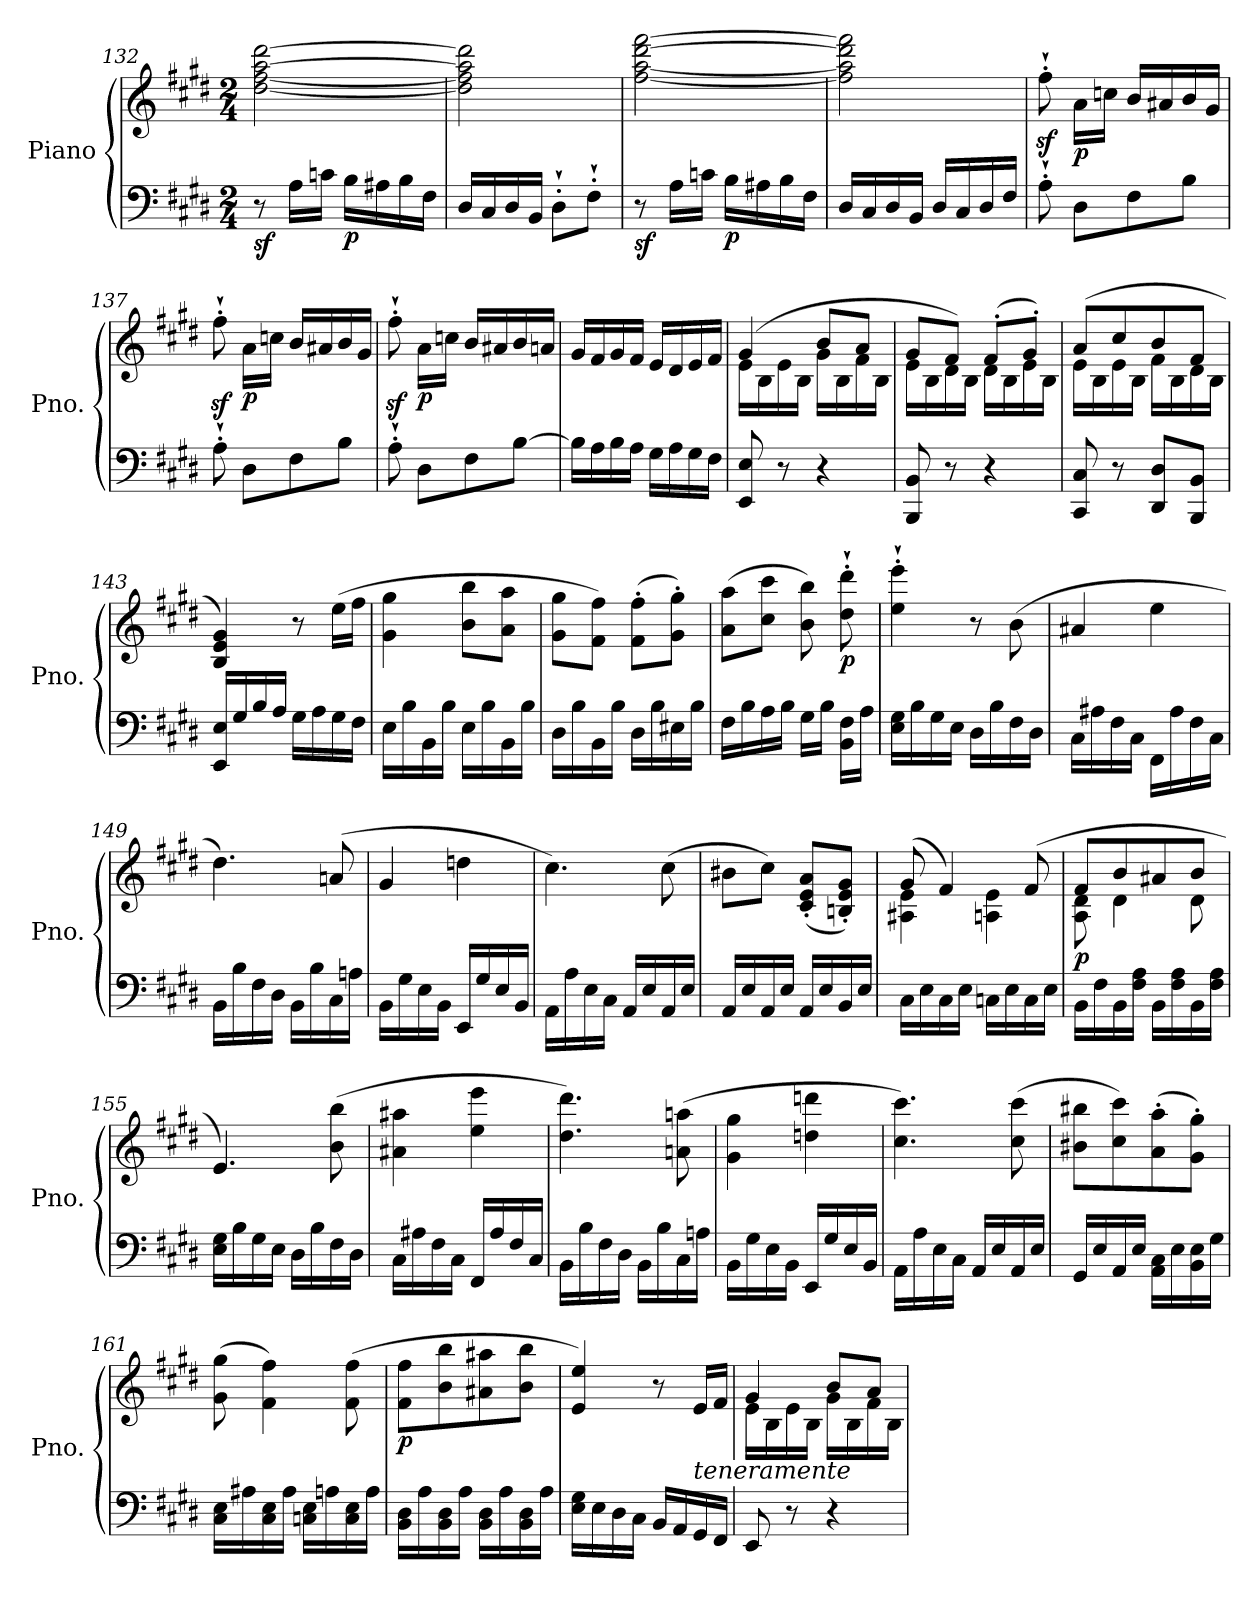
**kern	**kern	**dynam
*part1	*part1	*part1
*staff2	*staff1	*staff1/2
*I"Piano	*	*
*I'Pno.	*	*
*clefF4	*clefG2	*
*k[f#c#g#d#]	*k[f#c#g#d#]	*
*M2/4	*M2/4	*
=132	=132	=132
!	!	!LO:DY:b=2
8r	[2dd#\ [2ff#\ [2aa\ [2ddd#\	sf
16A\LL	.	.
16cn\JJ	.	.
!	!	!LO:DY:b=2
16B\LL	.	p
16A#X\	.	.
16B\	.	.
16F#\JJ	.	.
!!LO:LB:g=z
=133	=133	=133
16D#/LL	2dd#\] 2ff#\] 2aa\] 2ddd#\]	.
16C#/	.	.
16D#/	.	.
16BB/JJ	.	.
8D#'`\L	.	.
8F#'`\J	.	.
!!LO:PB:g=z
=134	=134	=134
!	!	!LO:DY:b=2
8r	[2ff#\ [2aa\ [2ddd#\ [2fff#\	sf
16A\LL	.	.
16cn\JJ	.	.
!	!	!LO:DY:b=2
16B\LL	.	p
16A#X\	.	.
16B\	.	.
16F#\JJ	.	.
=135	=135	=135
16D#/LL	2ff#\] 2aa\] 2ddd#\] 2fff#\]	.
16C#/	.	.
16D#/	.	.
16BB/JJ	.	.
16D#/LL	.	.
16C#/	.	.
16D#/	.	.
16F#/JJ	.	.
=136	=136	=136
8A'`\	8ff#z<'`\	.
!	!	!LO:DY:b
8D#\L	16a\LL	p
.	16ccn\JJ	.
8F#\	16b/LL	.
.	16a#X/	.
8B\J	16b/	.
.	16g#/JJ	.
=137	=137	=137
8A'`\	8ff#z<'`\	.
!	!	!LO:DY:b
8D#\L	16a\LL	p
.	16ccn\JJ	.
8F#\	16b/LL	.
.	16a#X/	.
8B\J	16b/	.
.	16g#/JJ	.
!!LO:LB:g=z
=138	=138	=138
8A'`\	8ff#z<'`\	.
!	!	!LO:DY:b
8D#\L	16a\LL	p
.	16ccn\JJ	.
8F#\	16b/LL	.
.	16a#X/	.
[8B\J	16b/	.
.	16an/JJ	.
=139	=139	=139
16B\LL]	16g#/LL	.
16A\	16f#/	.
16B\	16g#/	.
16A\JJ	16f#/JJ	.
16G#\LL	16e/LL	.
16A\	16d#/	.
16G#\	16e/	.
16F#\JJ	16f#/JJ	.
=140	=140	=140
*	*^	*
8EE/ 8E/	(4g#/	16e\LL	.
.	.	16B\	.
8r	.	16e\	.
.	.	16B\JJ	.
4r	8b/L	16g#\LL	.
.	.	16B\	.
.	8a/J	16f#\	.
.	.	16B\JJ	.
=141	=141	=141	=141
8BBB/ 8BB/	8g#/L	16e\LL	.
.	.	16B\	.
8r	8f#/J)	16d#\	.
.	.	16B\JJ	.
4r	(>8f#'/L	16d#\LL	.
.	.	16B\	.
.	8g#'/J)	16e\	.
.	.	16B\JJ	.
!!LO:LB:g=z	!!
=142	=142	=142	=142
8CC#/ 8C#/	(8a/L	16e\LL	.
.	.	16B\	.
8r	8cc#/	16e\	.
.	.	16B\JJ	.
8DD#/ 8D#/L	8b/	16f#\LL	.
.	.	16B\	.
8BBB/ 8BB/J	8f#/J	16d#\	.
.	.	16B\JJ	.
*	*v	*v	*
=143	=143	=143
16EE/ 16E/LL	4B/ 4e/ 4g#/)	.
16G#/	.	.
16B/	.	.
16A/JJ	.	.
16G#\LL	8r	.
16A\	.	.
16G#\	(16ee\LL	.
16F#\JJ	16ff#\JJ	.
=144	=144	=144
16E\LL	4g#\ 4gg#\	.
16B\	.	.
16BB\	.	.
16B\JJ	.	.
16E\LL	8b\ 8bb\L	.
16B\	.	.
16BB\	8a\ 8aa\J	.
16B\JJ	.	.
=145	=145	=145
16D#\LL	8g#\ 8gg#\L	.
16B\	.	.
16BB\	8f#\ 8ff#\J)	.
16B\JJ	.	.
16D#\LL	(8f#\' 8ff#\'L	.
16B\	.	.
16E#X\	8g#\' 8gg#\'J)	.
16B\JJ	.	.
!!LO:LB:g=z
=146	=146	=146
!	!	!LO:DY:b
16F#\LL	(8a\ 8aa\L	other-dynamics
16B\	.	.
16A\	8cc#\ 8ccc#\J	.
16B\JJ	.	.
16G#\LL	8b\ 8bb\)	.
16B\JJ	.	.
!	!	!LO:DY:b
16BB\ 16F#\LL	8dd#\'` 8ddd#\'`	p
16A\JJ	.	.
=147	=147	=147
16E\ 16G#\LL	4ee\'` 4eee\'`	.
16B\	.	.
16G#\	.	.
16E\JJ	.	.
16D#\LL	8r	.
16B\	.	.
16F#\	(8b\	.
16D#\JJ	.	.
=148	=148	=148
16C#\LL	4a#X/	.
16A#X\	.	.
16F#\	.	.
16C#\JJ	.	.
16FF#\LL	4ee\	.
16A#\	.	.
16F#\	.	.
16C#\JJ	.	.
=149	=149	=149
16BB\LL	4.dd#\)	.
16B\	.	.
16F#\	.	.
16D#\JJ	.	.
16BB\LL	.	.
16B\	.	.
16C#\	(8an/	.
16An\JJ	.	.
!!LO:LB:g=z
=150	=150	=150
16BB\LL	4g#/	.
16G#\	.	.
16E\	.	.
16BB\JJ	.	.
16EE/LL	4ddn\	.
16G#/	.	.
16E/	.	.
16BB/JJ	.	.
=151	=151	=151
16AA\LL	4.cc#\)	.
16A\	.	.
16E\	.	.
16C#\JJ	.	.
16AA/LL	.	.
16E/	.	.
!	!	!LO:DY:b
16AA/	(8cc#\	other-dynamics
16E/JJ	.	.
=152	=152	=152
16AA/LL	8b#X\L	.
16E/	.	.
16AA/	8cc#\J)	.
16E/JJ	.	.
16AA/LL	(>8c#/' 8e/' 8a/'L	.
16E/	.	.
16BB/	8Bn/' 8e/' 8g#/'J)	.
16E/JJ	.	.
=153	=153	=153
*	*^	*
16C#\LL	(>8g#/	4A#X\ 4e\	.
16E\	.	.	.
16C#\	4f#/)	.	.
16E\JJ	.	.	.
16Cn\LL	.	4An\ 4e\	.
16E\	.	.	.
16C\	(8f#/	.	.
16E\JJ	.	.	.
!!LO:LB:g=z	!!
=154	=154	=154	=154
!	!	!	!LO:DY:b
16BB\LL	8f#/L	8A\ 8d#\	p
16F#\	.	.	.
16BB\	8b/	4d#\	.
16F#\ 16A\JJ	.	.	.
16BB\LL	8a#X/	.	.
16F#\ 16A\	.	.	.
16BB\	8b/J	8d#\	.
16F#\ 16A\JJ	.	.	.
*	*v	*v	*
=155	=155	=155
16E\ 16G#\LL	4.e/)	.
16B\	.	.
16G#\	.	.
16E\JJ	.	.
16D#\LL	.	.
16B\	.	.
16F#\	(8b\ 8bb\	.
16D#\JJ	.	.
=156	=156	=156
16C#\LL	4a#X\ 4aa#X\	.
16A#X\	.	.
16F#\	.	.
16C#\JJ	.	.
16FF#/LL	4ee\ 4eee\	.
16A#/	.	.
16F#/	.	.
16C#/JJ	.	.
=157	=157	=157
16BB\LL	4.dd#\ 4.ddd#\)	.
16B\	.	.
16F#\	.	.
16D#\JJ	.	.
16BB\LL	.	.
16B\	.	.
16C#\	(8an\ 8aan\	.
16An\JJ	.	.
!!LO:PB:g=z
=158	=158	=158
16BB\LL	4g#\ 4gg#\	.
16G#\	.	.
16E\	.	.
16BB\JJ	.	.
16EE/LL	4ddn\ 4dddn\	.
16G#/	.	.
16E/	.	.
16BB/JJ	.	.
=159	=159	=159
16AA\LL	4.cc#\ 4.ccc#\)	.
16A\	.	.
16E\	.	.
16C#\JJ	.	.
16AA/LL	.	.
16E/	.	.
!	!	!LO:DY:b
16AA/	(8cc#\ 8ccc#\	other-dynamics
16E/JJ	.	.
=160	=160	=160
16GG#/LL	8b#X\ 8bb#X\L	.
16E/	.	.
16AA/	8cc#\ 8ccc#\)	.
16E/JJ	.	.
16AA\ 16C#\LL	(8a\' 8aa\'	.
16E\	.	.
16BB\ 16E\	8g#\' 8gg#\'J)	.
16G#\JJ	.	.
=161	=161	=161
16C#\ 16E\LL	(8g#\ 8gg#\	.
16A#X\	.	.
16C#\ 16E\	4f#\ 4ff#\)	.
16A#\JJ	.	.
16Cn\ 16E\LL	.	.
16An\	.	.
16C\ 16E\	(8f#\ 8ff#\	.
16A\JJ	.	.
!!LO:LB:g=z
=162	=162	=162
!	!	!LO:DY:b
16BB\ 16D#\LL	8f#\ 8ff#\L	p
16A\	.	.
16BB\ 16D#\	8b\ 8bb\	.
16A\JJ	.	.
16BB\ 16D#\LL	8a#X\ 8aa#X\	.
16A\	.	.
16BB\ 16D#\	8b\ 8bb\J	.
16A\JJ	.	.
=163	=163	=163
16E\ 16G#\LL	4e/ 4ee/)	.
16E\	.	.
16D#\	.	.
16C#\JJ	.	.
16BB/LL	8r	.
16AA/	.	.
!	!LO:TX:b:i:t=teneramente	!
16GG#/	16e/LL	.
16FF#/JJ	16f#/JJ	.
=164	=164	=164
*	*^	*
8EE/	4g#/	16e\LL	.
.	.	16B\	.
8r	.	16e\	.
.	.	16B\JJ	.
4r	8b/L	16g#\LL	.
.	.	16B\	.
.	8a/J	16f#\	.
.	.	16B\JJ	.
*	*v	*v	*
=	=	=
*-	*-	*-
